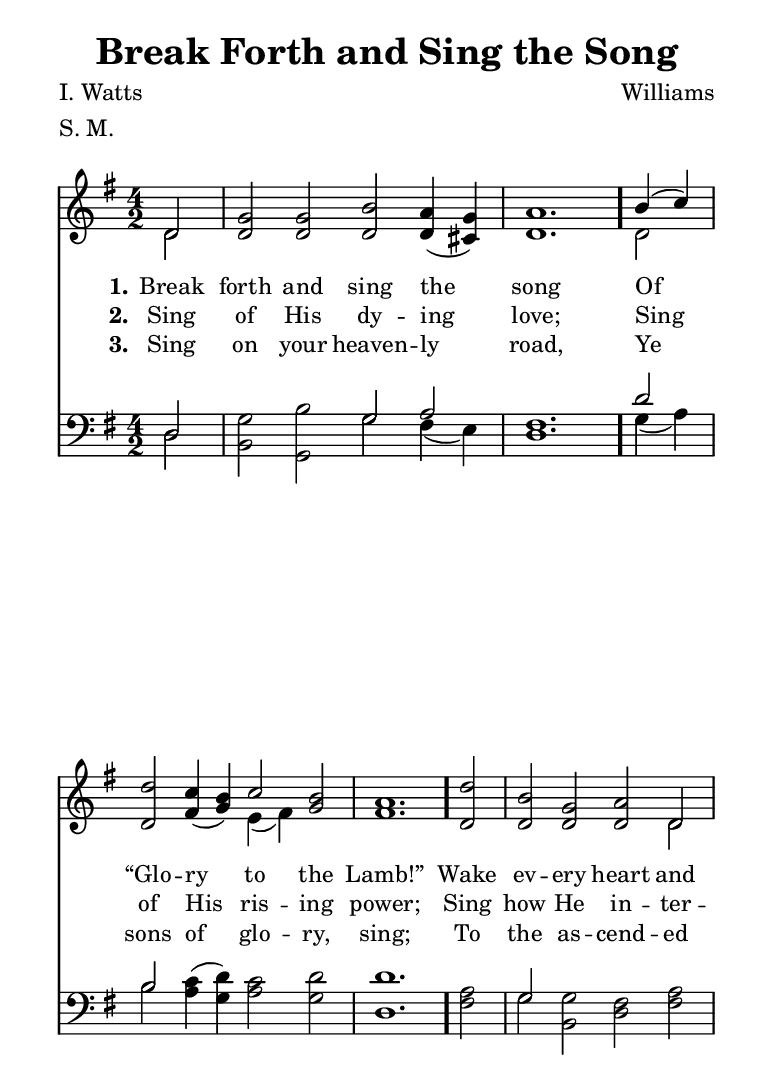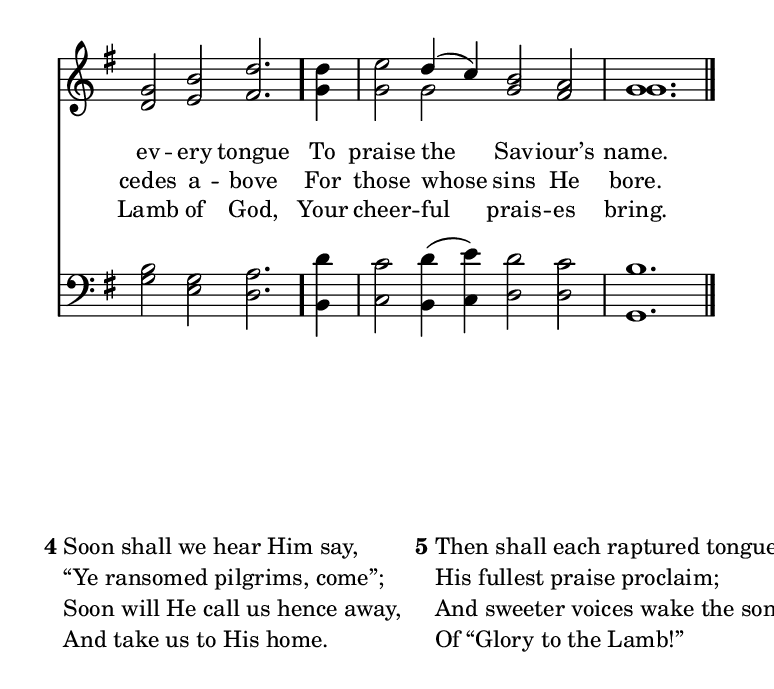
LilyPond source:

\include "common/global.ily"
\paper {
  \include "common/paper.ily"
  ragged-last-bottom = ##t
  systems-per-page = ##f
  % shrink space before markup verses to fit next hymn on same page
  score-markup-spacing.padding = #2
  score-markup-spacing.basic-distance = #2
}

\header{
  hymnnumber = "150"
  title = "Break Forth and Sing the Song"
  tunename = "St. Thomas II"
  meter = "S. M."
  poet = "I. Watts"
  composer = "Williams"
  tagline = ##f
}

global = {
  \include "common/overrides.ily"
  \override Staff.TimeSignature.style = #'numbered
  \time 4/2
  \override Score.MetronomeMark.transparent = ##t % hide all fermata changes too
  \tempo 2=80
  \key g \major
  \partial 2
  \autoBeamOff
}

notesSoprano = {
\global
\relative c' {

  d2 | g g b a4( g) | a1.
  b4( c) | d2 c4( b) c2 b | a1.
  d2 | b g a d, | g b d2.
  d4 | e2 d4( c) b2 a | g1.

  \bar "|."

}
}

notesAlto = {
\global
\relative e' {

  d2 | d d d d4( cis) | d1.
  d2 | d fis4( g) e( fis) g2 | fis1.
  d2 | d d d d | d e fis2.
  g4 | g2 g g fis | g1.

}
}

notesTenor = {
\global
\relative a, {

  d2 | g b g a | fis1.
  d'2 | b c4( d) c2 d | d1.
  a2 | g g fis a | b g a2.
  d4 | c2 d4( e) d2 c | b1.

}
}

notesBass = {
\global
\relative f {

  d2 | b g g' fis4( e) | d1.
  g4( a) | b2 a4( g) a2 g | d1.
  fis2 | g b, d fis | g e d2.
  b4 | c2 b4( c) d2 d | g,1.

}
}

wordsA = \lyricmode {
\set stanza = "1."

Break forth and sing the song \bar "."
Of “Glo -- ry to the Lamb!” \bar "."
Wake ev -- ery heart and ev -- ery tongue \bar "."
To praise the Sav -- iour’s name. \bar "."

}

wordsB = \lyricmode {
\set stanza = "2."

Sing of His dy -- ing love;
Sing of His ris -- ing power;
Sing how He in -- ter -- cedes a -- bove
For those whose sins He bore.

}

wordsC = \lyricmode {
\set stanza = "3."

Sing on your heaven -- ly road,
Ye sons of glo -- ry, sing;
To the as -- cend -- ed Lamb of God,
Your cheer -- ful prais -- es bring.

}

wordsD = \markuplist {

\line { Soon shall we hear Him say, }
\line { “Ye ransomed pilgrims, come”; }
\line { Soon will He call us hence away, }
\line { And take us to His home. }

}

wordsE = \markuplist {

\line { Then shall each raptured tongue }
\line { His fullest praise proclaim; }
\line { And sweeter voices wake the song }
\line { Of “Glory to the Lamb!” }

}

\score {
  \context ChoirStaff <<
    \context Staff = upper <<
      \set Staff.autoBeaming = ##f
      \set ChoirStaff.systemStartDelimiter = #'SystemStartBar
      \set ChoirStaff.printPartCombineTexts = ##f
      \partcombine #'(2 . 9) \notesSoprano \notesAlto
      \context NullVoice = sopranos { \voiceOne << \notesSoprano >> }
      \context NullVoice = altos { \voiceTwo << \notesAlto >> }
      \context Lyrics = one   \lyricsto sopranos \wordsA
      \context Lyrics = two   \lyricsto sopranos \wordsB
      \context Lyrics = three \lyricsto sopranos \wordsC
    >>
    \context Staff = men <<
      \set Staff.autoBeaming = ##f
      \clef bass
      \set ChoirStaff.printPartCombineTexts = ##f
      \partcombine #'(2 . 9) \notesTenor \notesBass
      \context NullVoice = tenors { \voiceOne << \notesTenor >> }
      \context NullVoice = basses { \voiceTwo << \notesBass >> }
    >>
  >>
  \layout {
    \include "common/layout.ily"
  }
  \midi{
    \include "common/midi.ily"
  }
}

\noPageBreak

\markup { \fill-line {
  \hspace #0.1
  \line{ \bold 4 \column { \wordsD } }
  \hspace #0.1
  \line{ \bold 5 \column { \wordsE } }
  \hspace #0.1
} }

\version "2.19.49"  % necessary for upgrading to future LilyPond versions.

% vi:set et ts=2 sw=2 ai nocindent syntax=lilypond:
